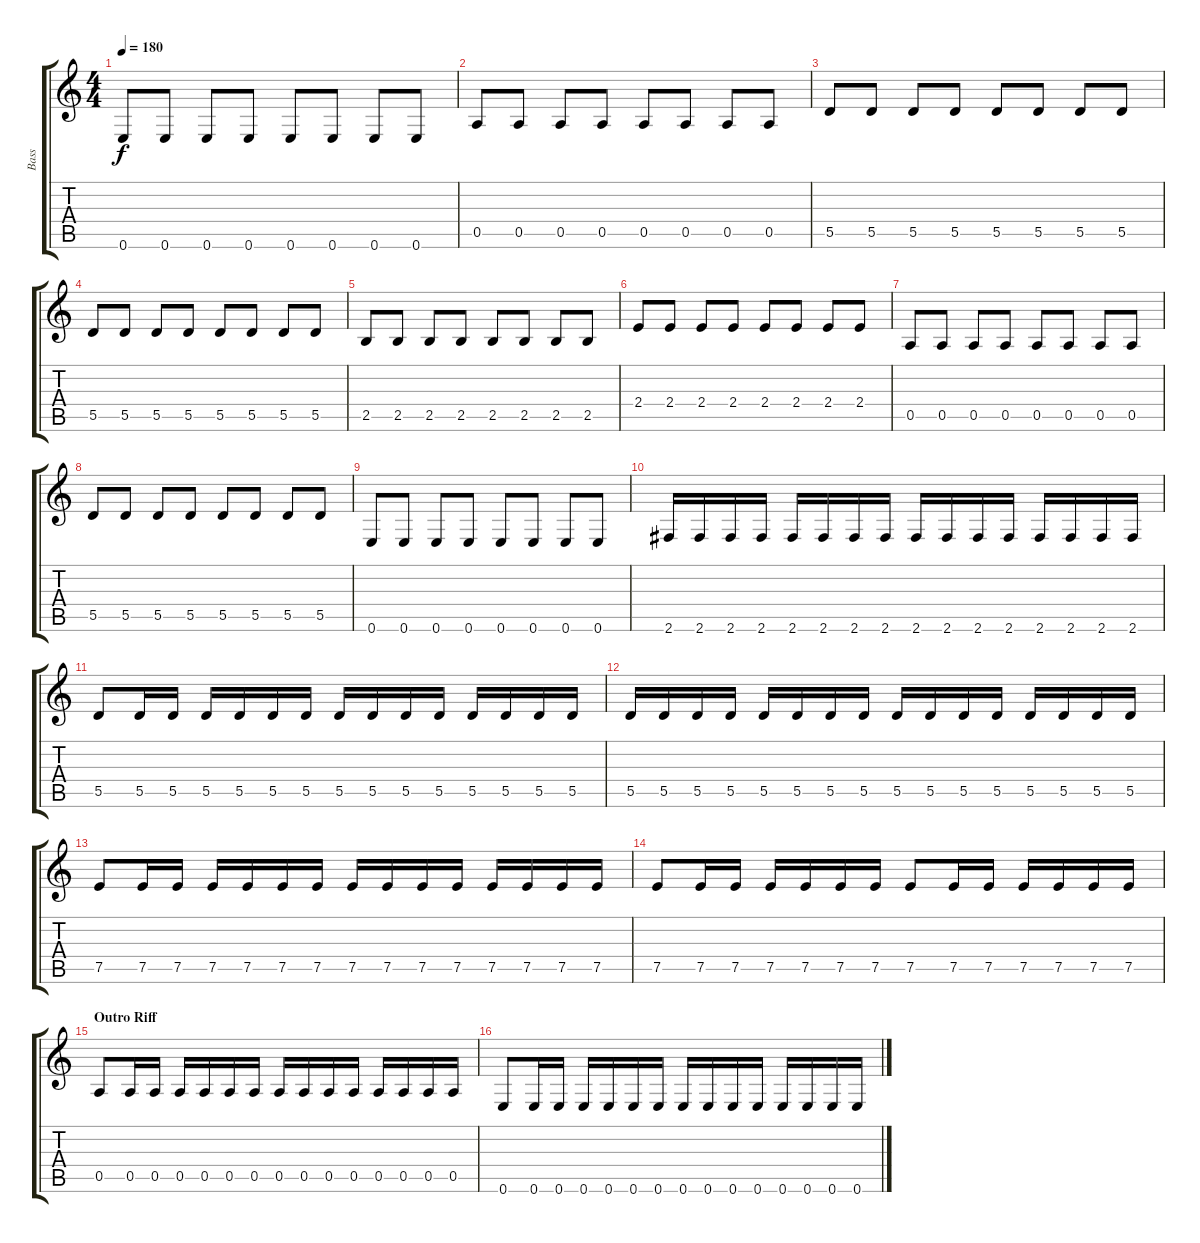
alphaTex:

\track ("Bass" "Bass") {instrument electricbassfinger}
\staff {score tabs}
\tuning (E4 B3 G3 D3 A2 E2) {hide}
\ts (4 4)
\tempo 180
\clef g2
\ks c
0.6.8{dy f} 0.6.8 0.6.8 0.6.8 0.6.8 0.6.8 0.6.8 0.6.8 |
0.5.8 0.5.8 0.5.8 0.5.8 0.5.8 0.5.8 0.5.8 0.5.8 |
5.5.8 5.5.8 5.5.8 5.5.8 5.5.8 5.5.8 5.5.8 5.5.8 |
5.5.8 5.5.8 5.5.8 5.5.8 5.5.8 5.5.8 5.5.8 5.5.8 |
2.5.8 2.5.8 2.5.8 2.5.8 2.5.8 2.5.8 2.5.8 2.5.8 |
2.4.8 2.4.8 2.4.8 2.4.8 2.4.8 2.4.8 2.4.8 2.4.8 |
0.5.8 0.5.8 0.5.8 0.5.8 0.5.8 0.5.8 0.5.8 0.5.8 |
5.5.8 5.5.8 5.5.8 5.5.8 5.5.8 5.5.8 5.5.8 5.5.8 |
0.6.8 0.6.8 0.6.8 0.6.8 0.6.8 0.6.8 0.6.8 0.6.8 |
2.6.16 2.6.16 2.6.16 2.6.16 2.6.16 2.6.16 2.6.16 2.6.16 2.6.16 2.6.16 2.6.16 2.6.16 2.6.16 2.6.16 2.6.16 2.6.16 |
5.5.8 5.5.16 5.5.16 5.5.16 5.5.16 5.5.16 5.5.16 5.5.16 5.5.16 5.5.16 5.5.16 5.5.16 5.5.16 5.5.16 5.5.16 |
5.5.16 5.5.16 5.5.16 5.5.16 5.5.16 5.5.16 5.5.16 5.5.16 5.5.16 5.5.16 5.5.16 5.5.16 5.5.16 5.5.16 5.5.16 5.5.16 |
7.5.8 7.5.16 7.5.16 7.5.16 7.5.16 7.5.16 7.5.16 7.5.16 7.5.16 7.5.16 7.5.16 7.5.16 7.5.16 7.5.16 7.5.16 |
7.5.8 7.5.16 7.5.16 7.5.16 7.5.16 7.5.16 7.5.16 7.5.8 7.5.16 7.5.16 7.5.16 7.5.16 7.5.16 7.5.16 |
\section ("" "Outro Riff")
0.5.8 0.5.16 0.5.16 0.5.16 0.5.16 0.5.16 0.5.16 0.5.16 0.5.16 0.5.16 0.5.16 0.5.16 0.5.16 0.5.16 0.5.16 |
0.6.8 0.6.16 0.6.16 0.6.16 0.6.16 0.6.16 0.6.16 0.6.16 0.6.16 0.6.16 0.6.16 0.6.16 0.6.16 0.6.16 0.6.16
